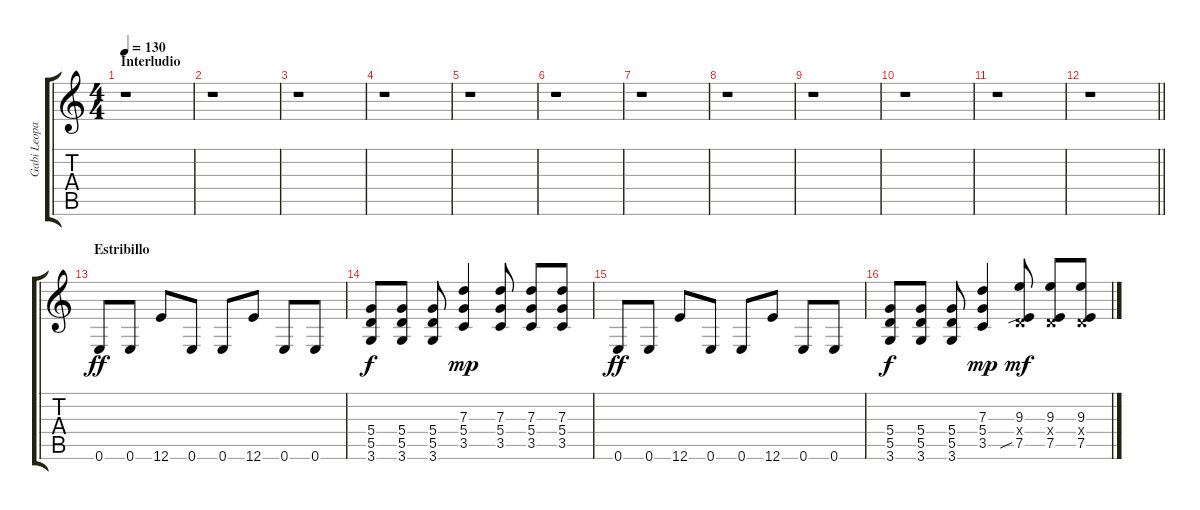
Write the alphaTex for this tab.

\track ("Gabi Leopardi" "Gabi Leopa") {instrument distortionguitar}
\staff {score tabs}
\tuning (E4 B3 G3 D3 A2 E2) {hide}
\ts (4 4)
\section ("" "Interludio")
\tempo 130
\clef g2
\ks c
r.1{dy f} |
r.1 |
r.1 |
r.1 |
r.1 |
r.1 |
r.1 |
r.1 |
r.1 |
r.1 |
r.1 |
\barLineRight lightlight
r.1 |
\section ("" "Estribillo")
0.6.8{dy ff} 0.6.8 12.6.8 0.6.8 0.6.8 12.6.8 0.6.8 0.6.8 |
(5.4 5.5 3.6).8{dy f} (5.4 5.5 3.6).8 (5.4 5.5 3.6).8 (7.3 5.4 3.5).4{dy mp} (7.3 5.4 3.5).8 (7.3 5.4 3.5).8 (7.3 5.4 3.5).8 |
0.6.8{dy ff} 0.6.8 12.6.8 0.6.8 0.6.8 12.6.8 0.6.8 0.6.8 |
(5.4 5.5 3.6).8{dy f} (5.4 5.5 3.6).8 (5.4 5.5 3.6).8 (7.3 5.4 3.5).4{dy mp} (9.3 0.4{x} 7.5{sib}).8{dy mf} (9.3 0.4{x} 7.5).8 (9.3 0.4{x} 7.5).8
